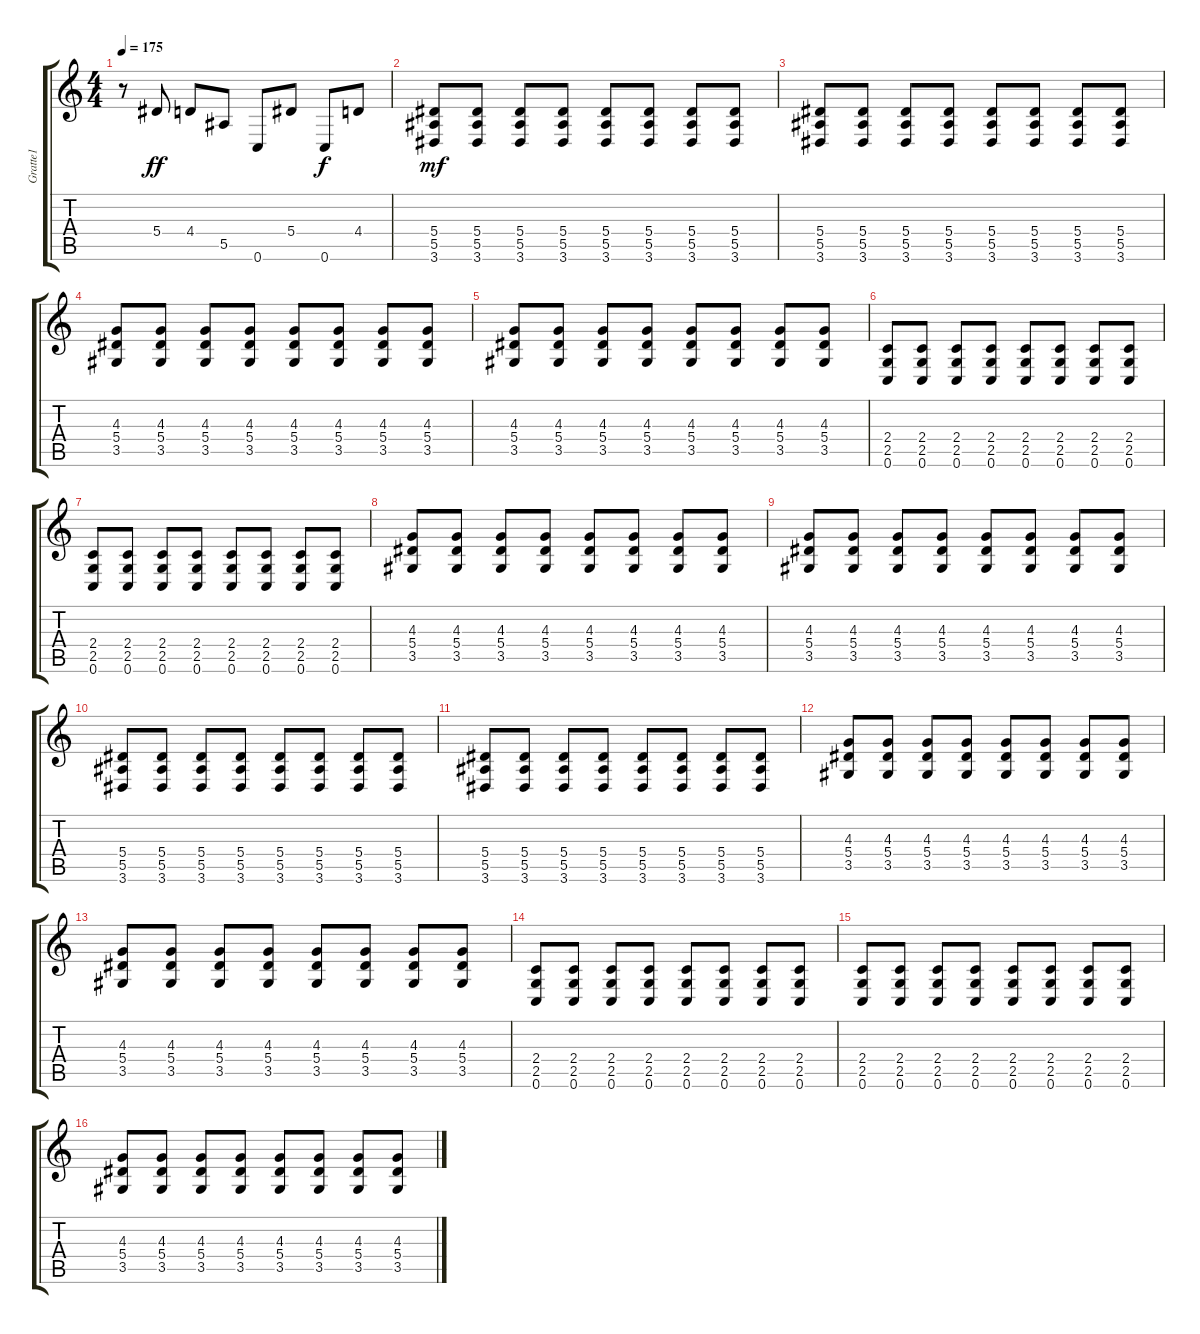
\track ("Gratte1" "Gratte1") {instrument distortionguitar}
\staff {score tabs}
\tuning (C4 G3 Eb3 Bb2 F2 C2) {hide}
\ts (4 4)
\tempo 175
\clef g2
\ks c
r.8{dy f} 5.4.8{dy ff} 4.4.8 5.5.8 0.6.8 5.4.8 0.6.8{dy f} 4.4.8 |
(5.4 5.5 3.6).8{dy mf} (5.4 5.5 3.6).8 (5.4 5.5 3.6).8 (5.4 5.5 3.6).8 (5.4 5.5 3.6).8 (5.4 5.5 3.6).8 (5.4 5.5 3.6).8 (5.4 5.5 3.6).8 |
(5.4 5.5 3.6).8 (5.4 5.5 3.6).8 (5.4 5.5 3.6).8 (5.4 5.5 3.6).8 (5.4 5.5 3.6).8 (5.4 5.5 3.6).8 (5.4 5.5 3.6).8 (5.4 5.5 3.6).8 |
(4.3 5.4 3.5).8 (4.3 5.4 3.5).8 (4.3 5.4 3.5).8 (4.3 5.4 3.5).8 (4.3 5.4 3.5).8 (4.3 5.4 3.5).8 (4.3 5.4 3.5).8 (4.3 5.4 3.5).8 |
(4.3 5.4 3.5).8 (4.3 5.4 3.5).8 (4.3 5.4 3.5).8 (4.3 5.4 3.5).8 (4.3 5.4 3.5).8 (4.3 5.4 3.5).8 (4.3 5.4 3.5).8 (4.3 5.4 3.5).8 |
(2.4 2.5 0.6).8 (2.4 2.5 0.6).8 (2.4 2.5 0.6).8 (2.4 2.5 0.6).8 (2.4 2.5 0.6).8 (2.4 2.5 0.6).8 (2.4 2.5 0.6).8 (2.4 2.5 0.6).8 |
(2.4 2.5 0.6).8 (2.4 2.5 0.6).8 (2.4 2.5 0.6).8 (2.4 2.5 0.6).8 (2.4 2.5 0.6).8 (2.4 2.5 0.6).8 (2.4 2.5 0.6).8 (2.4 2.5 0.6).8 |
(4.3 5.4 3.5).8 (4.3 5.4 3.5).8 (4.3 5.4 3.5).8 (4.3 5.4 3.5).8 (4.3 5.4 3.5).8 (4.3 5.4 3.5).8 (4.3 5.4 3.5).8 (4.3 5.4 3.5).8 |
(4.3 5.4 3.5).8 (4.3 5.4 3.5).8 (4.3 5.4 3.5).8 (4.3 5.4 3.5).8 (4.3 5.4 3.5).8 (4.3 5.4 3.5).8 (4.3 5.4 3.5).8 (4.3 5.4 3.5).8 |
(5.4 5.5 3.6).8 (5.4 5.5 3.6).8 (5.4 5.5 3.6).8 (5.4 5.5 3.6).8 (5.4 5.5 3.6).8 (5.4 5.5 3.6).8 (5.4 5.5 3.6).8 (5.4 5.5 3.6).8 |
(5.4 5.5 3.6).8 (5.4 5.5 3.6).8 (5.4 5.5 3.6).8 (5.4 5.5 3.6).8 (5.4 5.5 3.6).8 (5.4 5.5 3.6).8 (5.4 5.5 3.6).8 (5.4 5.5 3.6).8 |
(4.3 5.4 3.5).8 (4.3 5.4 3.5).8 (4.3 5.4 3.5).8 (4.3 5.4 3.5).8 (4.3 5.4 3.5).8 (4.3 5.4 3.5).8 (4.3 5.4 3.5).8 (4.3 5.4 3.5).8 |
(4.3 5.4 3.5).8 (4.3 5.4 3.5).8 (4.3 5.4 3.5).8 (4.3 5.4 3.5).8 (4.3 5.4 3.5).8 (4.3 5.4 3.5).8 (4.3 5.4 3.5).8 (4.3 5.4 3.5).8 |
(2.4 2.5 0.6).8 (2.4 2.5 0.6).8 (2.4 2.5 0.6).8 (2.4 2.5 0.6).8 (2.4 2.5 0.6).8 (2.4 2.5 0.6).8 (2.4 2.5 0.6).8 (2.4 2.5 0.6).8 |
(2.4 2.5 0.6).8 (2.4 2.5 0.6).8 (2.4 2.5 0.6).8 (2.4 2.5 0.6).8 (2.4 2.5 0.6).8 (2.4 2.5 0.6).8 (2.4 2.5 0.6).8 (2.4 2.5 0.6).8 |
(4.3 5.4 3.5).8 (4.3 5.4 3.5).8 (4.3 5.4 3.5).8 (4.3 5.4 3.5).8 (4.3 5.4 3.5).8 (4.3 5.4 3.5).8 (4.3 5.4 3.5).8 (4.3 5.4 3.5).8
